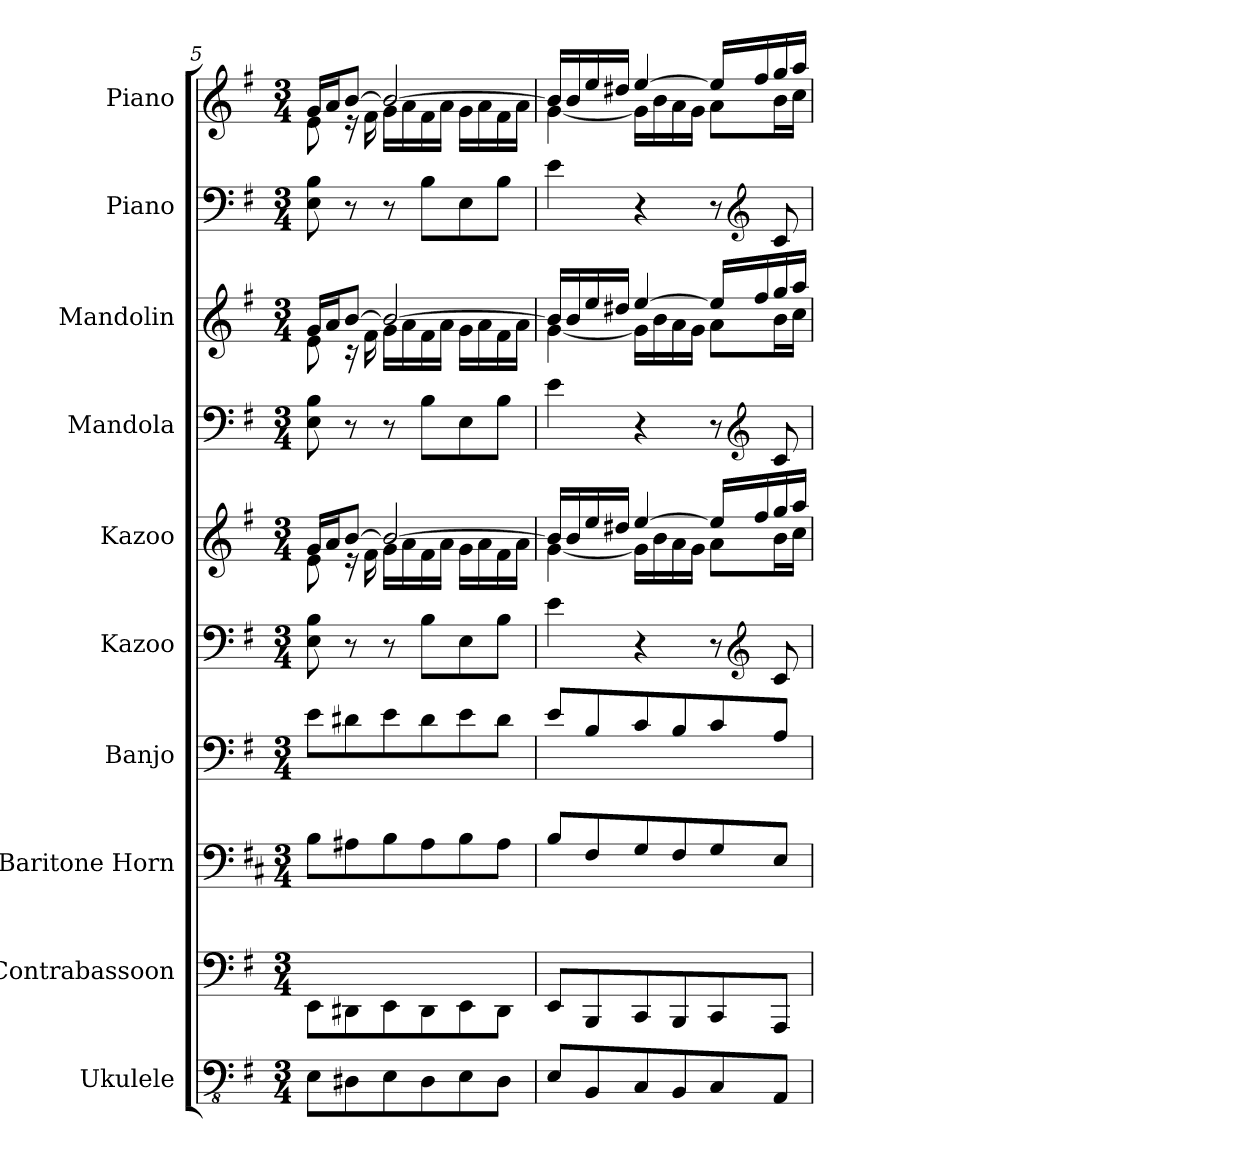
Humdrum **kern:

**kern	**kern	**kern	**kern	**kern	**kern	**kern	**kern	**kern	**kern
*part10	*part9	*part8	*part7	*part6	*part5	*part4	*part3	*part2	*part1
*staff10	*staff9	*staff8	*staff7	*staff6	*staff5	*staff4	*staff3	*staff2	*staff1
*I"Ukulele	*I"Contrabassoon	*I"Baritone Horn	*I"Banjo	*I"Kazoo	*I"Kazoo	*I"Mandola	*I"Mandolin	*I"Piano	*I"Piano
*I'Uk.	*I'Cbsn.	*I'Bar. Hn.	*I'Bj.	*I'Kaz.	*I'Kaz.	*I'Mda.	*I'Mdn.	*I'Pno.	*I'Pno.
*clefFv4	*clefF4	*clefF4	*clefF4	*clefF4	*clefG2	*clefF4	*	*clefF4	*clefG2
*	*ITrd7c12	*ITrd4c7	*ITrd7c12	*	*	*	*	*	*
*k[f#]	*k[f#]	*k[f#]	*k[f#]	*k[f#]	*k[f#]	*k[f#]	*k[f#]	*k[f#]	*k[f#]
*G:	*G:	*G:	*G:	*G:	*G:	*G:	*G:	*G:	*G:
*M3/4	*M3/4	*M3/4	*M3/4	*M3/4	*M3/4	*M3/4	*M3/4	*M3/4	*M3/4
=5	=5	=5	=5	=5	=5	=5	=5	=5	=5
*	*	*	*	*	*^	*	*^	*	*^
8EE\L	8EEE\L	8E\L	8E\L	8E\ 8B\	16g/LL	8e\	8E\ 8B\	16g/LL	8e\	8E\ 8B\	16g/LL	8e\
.	.	.	.	.	16a/J	.	.	16a/J	.	.	16a/J	.
8DD#X\	8DDD#X\	8D#X\	8D#X\	8r	[8b/J	16re	8r	[8b/J	16r	8r	[8b/J	16re
.	.	.	.	.	.	16f#\	.	.	16f#\	.	.	16f#\
8EE\	8EEE\	8E\	8E\	8r	2b/_	16g\LL	8r	2b/_	16g\LL	8r	2b/_	16g\LL
.	.	.	.	.	.	16a\	.	.	16a\	.	.	16a\
8DD#\	8DDD#\	8D#\	8D#\	8B\L	.	16f#\	8B\L	.	16f#\	8B\L	.	16f#\
.	.	.	.	.	.	16a\JJ	.	.	16a\JJ	.	.	16a\JJ
8EE\	8EEE\	8E\	8E\	8E\	.	16g\LL	8E\	.	16g\LL	8E\	.	16g\LL
.	.	.	.	.	.	16a\	.	.	16a\	.	.	16a\
8DD#\J	8DDD#\J	8D#\J	8D#\J	8B\J	.	16f#\	8B\J	.	16f#\	8B\J	.	16f#\
.	.	.	.	.	.	16a\JJ	.	.	16a\JJ	.	.	16a\JJ
!!LO:LB:g=z	!!
=6	=6	=6	=6	=6	=6	=6	=6	=6	=6	=6	=6	=6
8EE/L	8EEE/L	8E/L	8E/L	4e\	16b/LL]	[4g\	4e\	16b/LL]	[4g\	4e\	16b/LL]	[4g\
.	.	.	.	.	16b/	.	.	16b/	.	.	16b/	.
8BBB/	8BBBB/	8BB/	8BB/	.	16ee/	.	.	16ee/	.	.	16ee/	.
.	.	.	.	.	16dd#X/JJ	.	.	16dd#X/JJ	.	.	16dd#X/JJ	.
8CC/	8CCC/	8C/	8C/	4r	[4ee/	16g\LL]	4r	[4ee/	16g\LL]	4r	[4ee/	16g\LL]
.	.	.	.	.	.	16b\	.	.	16b\	.	.	16b\
8BBB/	8BBBB/	8BB/	8BB/	.	.	16a\	.	.	16a\	.	.	16a\
.	.	.	.	.	.	16g\JJ	.	.	16g\JJ	.	.	16g\JJ
8CC/	8CCC/	8C/	8C/	8r	16ee/LL]	8a\L	8r	16ee/LL]	8a\L	8r	16ee/LL]	8a\L
*	*	*	*	*clefG2	*	*	*clefG2	*	*	*clefG2	*	*
.	.	.	.	.	16ff#/	.	.	16ff#/	.	.	16ff#/	.
8AAA/J	8AAAA/J	8AA/J	8AA/J	8c/	16gg/	16b\L	8c/	16gg/	16b\L	8c/	16gg/	16b\L
.	.	.	.	.	16aa/JJ	16cc\JJ	.	16aa/JJ	16cc\JJ	.	16aa/JJ	16cc\JJ
*	*	*	*	*	*v	*v	*	*v	*v	*	*v	*v
=	=	=	=	=	=	=	=	=	=
*-	*-	*-	*-	*-	*-	*-	*-	*-	*-
